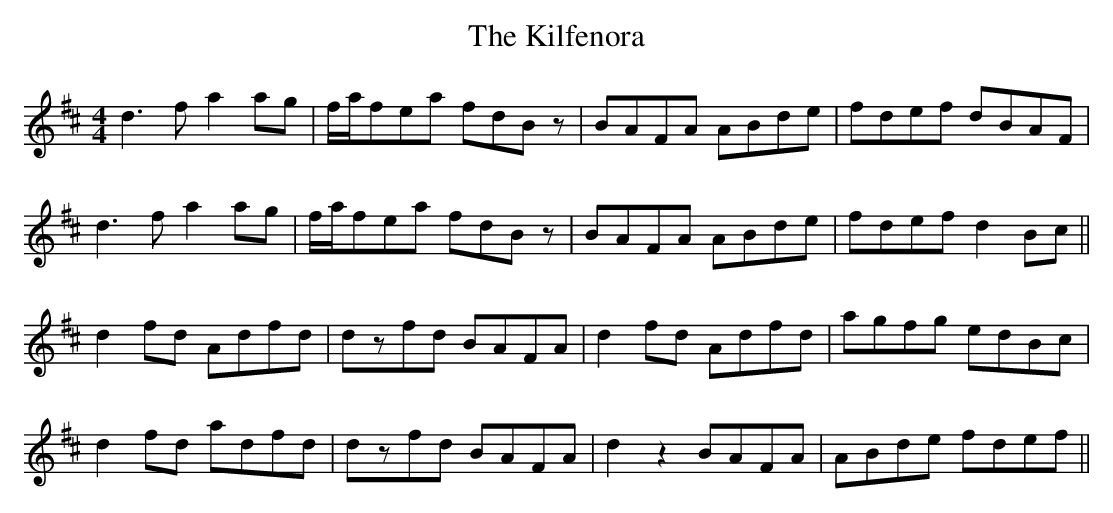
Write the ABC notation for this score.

X:1
T: The Kilfenora
M: 4/4
L: 1/8
K: Dmaj
d3f a2ag|f/a/fea fdBz|BAFA ABde|fdef dBAF|
d3f a2ag|f/a/fea fdBz|BAFA ABde|fdef d2Bc||
d2fd Adfd|dzfd BAFA|d2fd Adfd|agfg edBc|
d2fd adfd|dzfd BAFA|d2z2 BAFA|ABde fdef||
